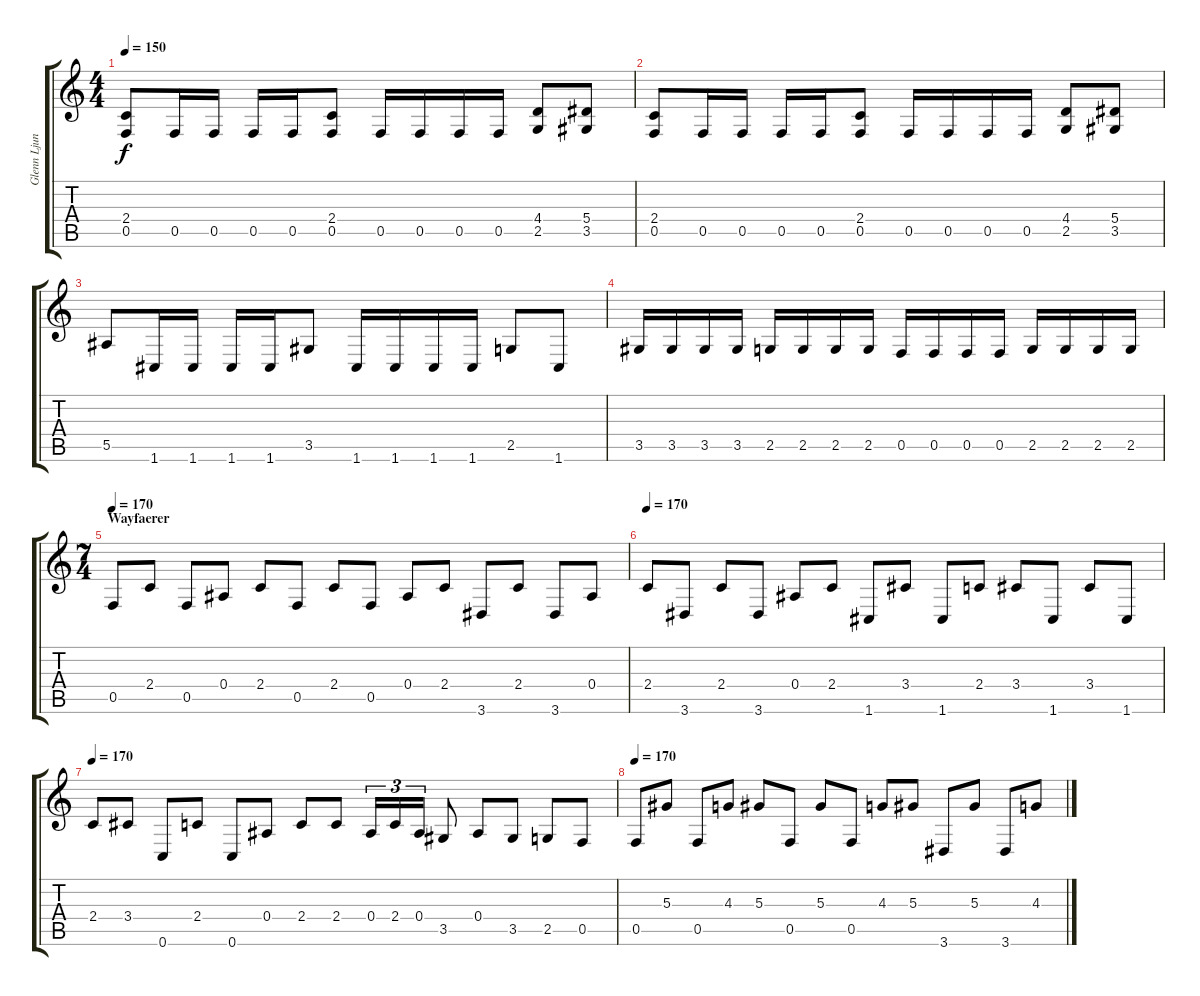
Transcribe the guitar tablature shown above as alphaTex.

\track ("Glenn Ljungstrom" "Glenn Ljun") {instrument overdrivenguitar}
\staff {score tabs}
\tuning (C4 G3 Eb3 Bb2 F2 C2) {hide}
\ts (4 4)
\tempo 150
\clef g2
\ks c
(2.4 0.5).8{dy f} 0.5.16 0.5.16 0.5.16 0.5.16 (2.4 0.5).8 0.5.16 0.5.16 0.5.16 0.5.16 (4.4 2.5).8 (5.4 3.5).8 |
(2.4 0.5).8 0.5.16 0.5.16 0.5.16 0.5.16 (2.4 0.5).8 0.5.16 0.5.16 0.5.16 0.5.16 (4.4 2.5).8 (5.4 3.5).8 |
5.5.8 1.6.16 1.6.16 1.6.16 1.6.16 3.5.8 1.6.16 1.6.16 1.6.16 1.6.16 2.5.8 1.6.8 |
3.5.16 3.5.16 3.5.16 3.5.16 2.5.16 2.5.16 2.5.16 2.5.16 0.5.16 0.5.16 0.5.16 0.5.16 2.5.16 2.5.16 2.5.16 2.5.16 |
\ts (7 4)
\section ("" "Wayfaerer")
\tempo 170
0.5.8 2.4.8 0.5.8 0.4.8 2.4.8 0.5.8 2.4.8 0.5.8 0.4.8 2.4.8 3.6.8 2.4.8 3.6.8 0.4.8 |
\tempo 170
2.4.8 3.6.8 2.4.8 3.6.8 0.4.8 2.4.8 1.6.8 3.4.8 1.6.8 2.4.8 3.4.8 1.6.8 3.4.8 1.6.8 |
\tempo 170
2.4.8 3.4.8 0.6.8 2.4.8 0.6.8 0.4.8 2.4.8 2.4.8 0.4.16{tu (3 2)} 2.4.16{tu (3 2)} 0.4.16{tu (3 2)} 3.5.8 0.4.8 3.5.8 2.5.8 0.5.8 |
\tempo 170
0.5.8 5.3.8 0.5.8 4.3.8 5.3.8 0.5.8 5.3.8 0.5.8 4.3.8 5.3.8 3.6.8 5.3.8 3.6.8 4.3.8
